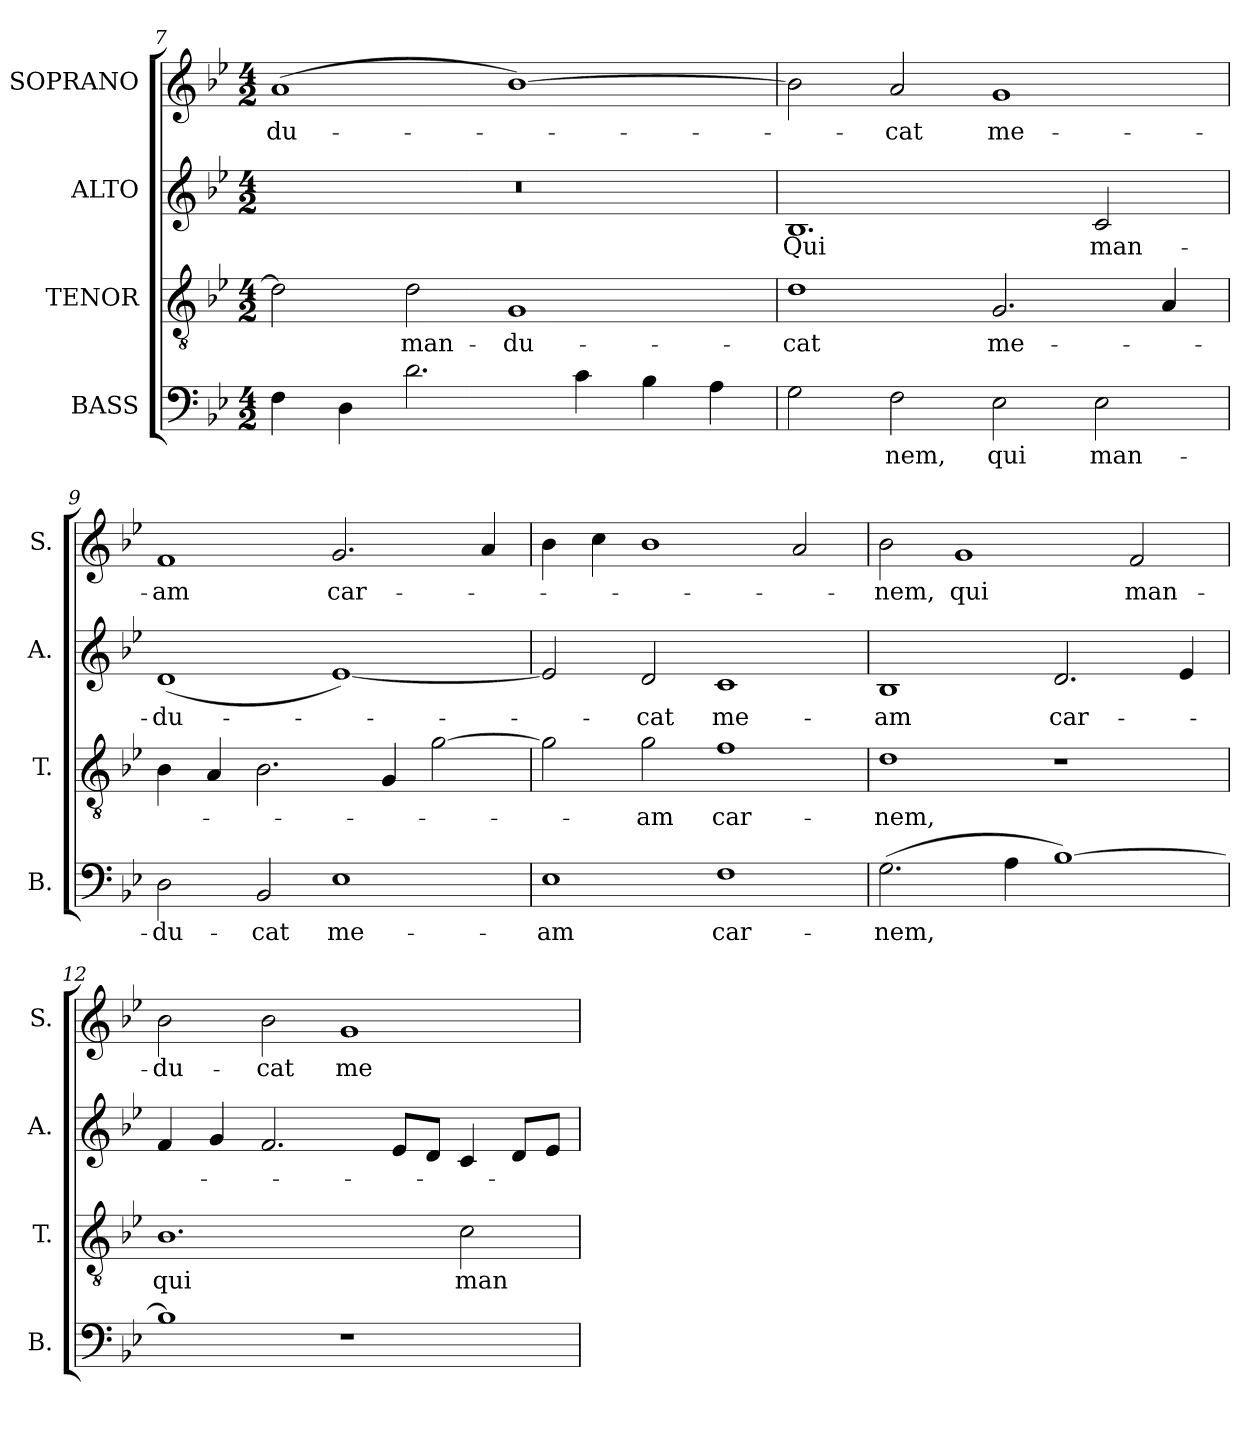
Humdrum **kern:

**kern	**text	**kern	**text	**kern	**text	**kern	**text
*part4	*part4	*part3	*part3	*part2	*part2	*part1	*part1
*staff4	*staff4	*staff3	*staff3	*staff2	*staff2	*staff1	*staff1
*I"BASS	*	*I"TENOR	*	*I"ALTO	*	*I"SOPRANO	*
*I'B.	*	*I'T.	*	*I'A.	*	*I'S.	*
!!LO:LB:g=z
*clefF4	*	*clefGv2	*	*clefG2	*	*clefG2	*
*	*	*ITrd7c12	*	*	*	*	*
*k[b-e-]	*	*k[b-e-]	*	*k[b-e-]	*	*k[b-e-]	*
*B-:	*	*B-:	*	*B-:	*	*B-:	*
*M4/2	*	*M4/2	*	*M4/2	*	*M4/2	*
=7	=7	=7	=7	=7	=7	=7	=7
!	!	!	!	!LO:N:vis=1	!	!	!
!	!	!	!	!	!	!	!LO:LY:b:color=#000000
4Fi\	.	2Di\]	.	0r	.	(1ai	-du-
4Di\	.	.	.	.	.	.	.
!	!	!	!LO:LY:b:color=#000000	!	!	!	!
2.di\	.	2Di\	man-	.	.	.	.
!	!	!	!LO:LY:b:color=#000000	!	!	!	!
.	.	1GGi	-du-	.	.	[1b-i)	.
4ci\	.	.	.	.	.	.	.
4B-i\	.	.	.	.	.	.	.
4Ai\	.	.	.	.	.	.	.
=8	=8	=8	=8	=8	=8	=8	=8
!	!	!	!LO:LY:b:color=#000000	!	!	!	!
!	!	!	!	!	!LO:LY:b:color=#000000	!	!
2Gi\	.	1Di	-cat	1.B-i	Qui	2b-i\]	.
!	!LO:LY:b:color=#000000	!	!	!	!	!	!
!	!	!	!	!	!	!	!LO:LY:b:color=#000000
2Fi\	-nem,	.	.	.	.	2ai/	-cat
!	!LO:LY:b:color=#000000	!	!	!	!	!	!
!	!	!	!LO:LY:b:color=#000000	!	!	!	!
!	!	!	!	!	!	!	!LO:LY:b:color=#000000
2E-i\	qui	2.GGi/	me-	.	.	1gi	me-
!	!LO:LY:b:color=#000000	!	!	!	!	!	!
!	!	!	!	!	!LO:LY:b:color=#000000	!	!
2E-i\	man-	.	.	2ci/	man-	.	.
.	.	4AAi/	.	.	.	.	.
=9	=9	=9	=9	=9	=9	=9	=9
!	!LO:LY:b:color=#000000	!	!	!	!	!	!
!	!	!	!	!	!LO:LY:b:color=#000000	!	!
!	!	!	!	!	!	!	!LO:LY:b:color=#000000
2Di\	-du-	4BB-i\	.	(1di	-du-	1fi	-am
.	.	4AAi/	.	.	.	.	.
!	!LO:LY:b:color=#000000	!	!	!	!	!	!
2BB-i/	-cat	2.BB-i\	.	.	.	.	.
!	!LO:LY:b:color=#000000	!	!	!	!	!	!
!	!	!	!	!	!	!	!LO:LY:b:color=#000000
1E-i	me-	.	.	[1e-i)	.	2.gi/	car-
.	.	4GGi/	.	.	.	.	.
.	.	[2Gi\	.	.	.	.	.
.	.	.	.	.	.	4ai/	.
=10	=10	=10	=10	=10	=10	=10	=10
!	!LO:LY:b:color=#000000	!	!	!	!	!	!
1E-i	-am	2Gi\]	.	2e-i/]	.	4b-i\	.
.	.	.	.	.	.	4cci\	.
!	!	!	!LO:LY:b:color=#000000	!	!	!	!
!	!	!	!	!	!LO:LY:b:color=#000000	!	!
.	.	2Gi\	-am	2di/	-cat	1b-i	.
!	!LO:LY:b:color=#000000	!	!	!	!	!	!
!	!	!	!LO:LY:b:color=#000000	!	!	!	!
!	!	!	!	!	!LO:LY:b:color=#000000	!	!
1Fi	car-	1Fi	car-	1ci	me-	.	.
.	.	.	.	.	.	2ai/	.
=11	=11	=11	=11	=11	=11	=11	=11
!	!LO:LY:b:color=#000000	!	!	!	!	!	!
!	!	!	!LO:LY:b:color=#000000	!	!	!	!
!	!	!	!	!	!LO:LY:b:color=#000000	!	!
!	!	!	!	!	!	!	!LO:LY:b:color=#000000
(2.Gi\	-nem,	1Di	-nem,	1B-i	-am	2b-i\	-nem,
!	!	!	!	!	!	!	!LO:LY:b:color=#000000
.	.	.	.	.	.	1gi	qui
4Ai\	.	.	.	.	.	.	.
!	!	!	!	!	!LO:LY:b:color=#000000	!	!
[1B-i)	.	1r	.	2.di/	car-	.	.
!	!	!	!	!	!	!	!LO:LY:b:color=#000000
.	.	.	.	.	.	2fi/	man-
.	.	.	.	4e-i/	.	.	.
!!LO:LB:g=z
=12	=12	=12	=12	=12	=12	=12	=12
!	!	!	!LO:LY:b:color=#000000	!	!	!	!
!	!	!	!	!	!	!	!LO:LY:b:color=#000000
1B-i]	.	1.BB-i	qui	4fi/	.	2b-i\	-du-
.	.	.	.	4gi/	.	.	.
!	!	!	!	!	!	!	!LO:LY:b:color=#000000
.	.	.	.	2.fi/	.	2b-i\	-cat
!	!	!	!	!	!	!	!LO:LY:b:color=#000000
1r	.	.	.	.	.	1gi	me-
.	.	.	.	8e-i/L	.	.	.
.	.	.	.	8di/J	.	.	.
!	!	!	!LO:LY:b:color=#000000	!	!	!	!
.	.	2Ci\	man-	4ci/	.	.	.
.	.	.	.	8di/L	.	.	.
.	.	.	.	8e-i/J	.	.	.
=	=	=	=	=	=	=	=
*-	*-	*-	*-	*-	*-	*-	*-
